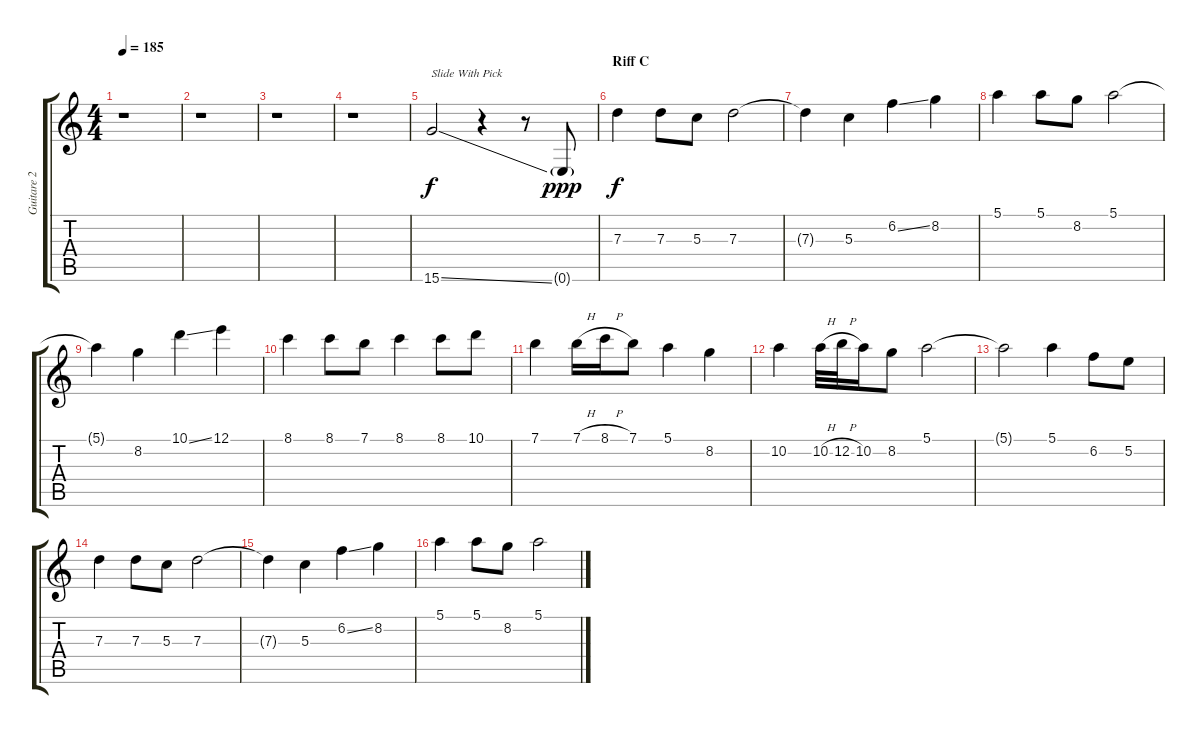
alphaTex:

\track ("Guitare 2" "Guitare 2") {instrument distortionguitar}
\staff {score tabs}
\tuning (E4 B3 G3 D3 A2 E2) {hide}
\ts (4 4)
\tempo 185
\clef g2
\ks c
r.1{dy f} |
r.1 |
r.1 |
r.1 |
15.6{ss}.2{txt "Slide With Pick"} r.4 r.8 0.6{g}.8{dy ppp} |
\section ("" "Riff C")
7.3.4{dy f} 7.3.8 5.3.8 7.3.2 |
7.3{t}.4 5.3.4 6.2{ss}.4 8.2.4 |
5.1.4 5.1.8 8.2.8 5.1.2 |
5.1{t}.4 8.2.4 10.1{ss}.4 12.1.4 |
8.1.4 8.1.8 7.1.8 8.1.4 8.1.8 10.1.8 |
7.1.4 7.1{h}.16 8.1{h}.16 7.1.8 5.1.4 8.2.4 |
10.2.4 10.2{h}.32 12.2{h}.32 10.2.16 8.2.8 5.1.2 |
5.1{t}.2 5.1.4 6.2.8 5.2.8 |
7.3.4 7.3.8 5.3.8 7.3.2 |
7.3{t}.4 5.3.4 6.2{ss}.4 8.2.4 |
5.1.4 5.1.8 8.2.8 5.1.2
